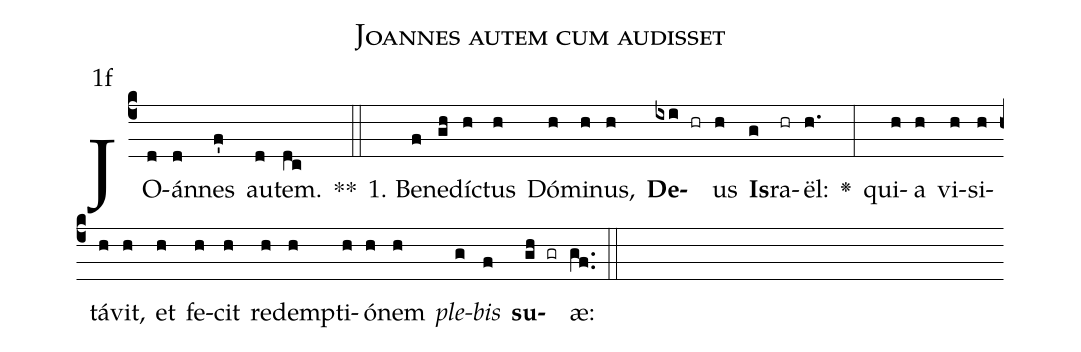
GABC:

name:Joannes autem cum audisset;
office-part:Antiphona;
mode:1;
annotation: 1f;
%%
(c4) JO(d)án(d)nes(f') au(d)tem.(dc) **(::)
1. Be(f)ne(gh)díc(h)tus(h) Dó(h)mi(h)nus,(h) <b>De</b>(ixi hr)us(h) <b>Is</b>(g)ra(hr)ël:(h.) <v>\greheightstar</v>(:) qui(h)a(h) vi(h)si(h)tá(h)vit,(h) et(h) fe(h)cit(h) red(h)emp(h)ti(h)ó(h)nem(h) <i>ple</i>(g)<i>bis</i>(f) <b>su</b>(gh gr)æ:(gf..) (::)
